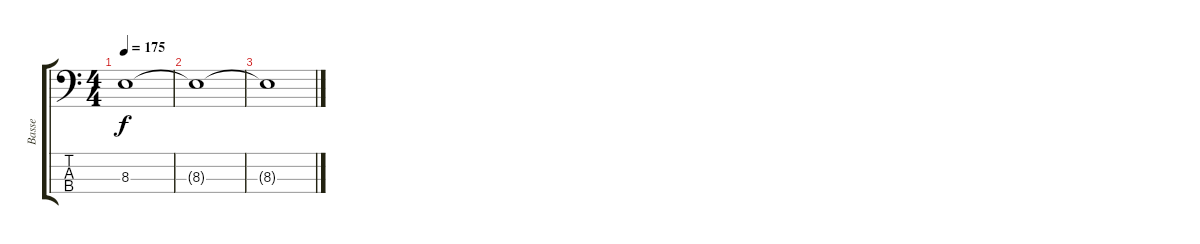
\track ("Basse" "Basse") {instrument electricbassfinger}
\staff {score tabs}
\tuning (Gb2 Db2 Ab1 Eb1) {hide}
\ts (4 4)
\tempo 175
\clef f4
\ks c
8.3.1{dy f} |
8.3{t}.1 |
8.3{t}.1
